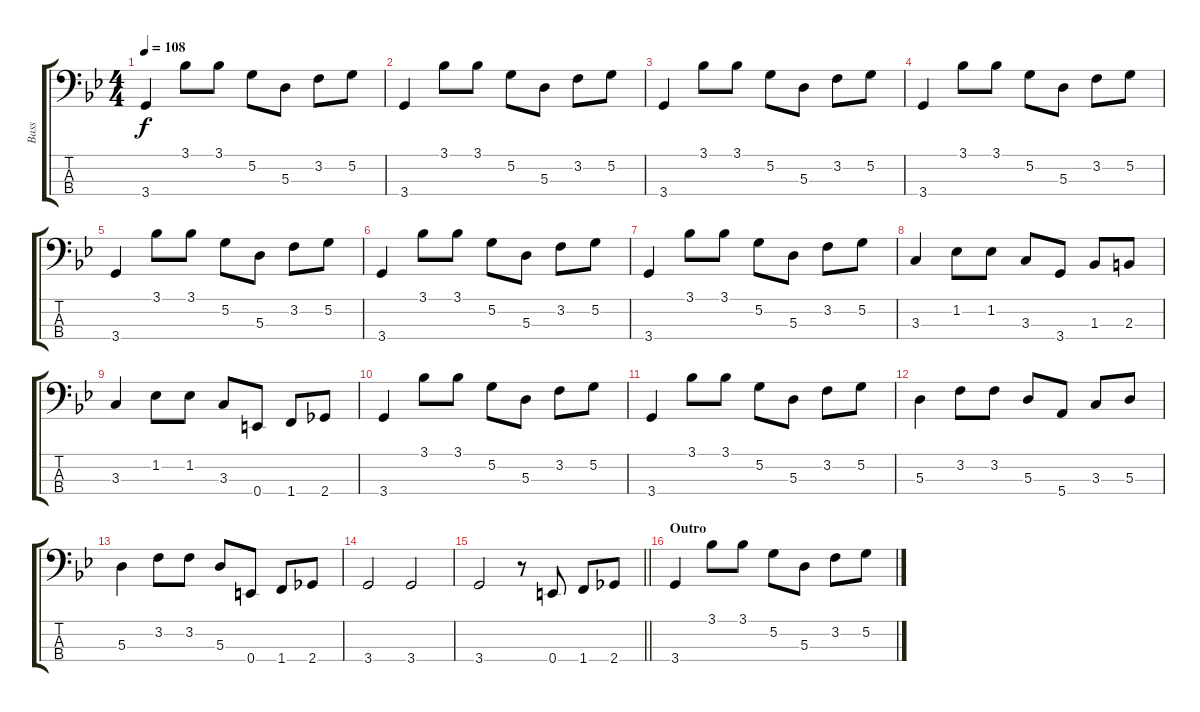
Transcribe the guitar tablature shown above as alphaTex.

\track ("Bass" "Bass") {instrument electricbassfinger}
\staff {score tabs}
\tuning (G2 D2 A1 E1) {hide}
\ts (4 4)
\tempo 108
\clef f4
\ks bb
3.4.4{dy f} 3.1.8 3.1.8 5.2.8 5.3.8 3.2.8 5.2.8 |
3.4.4 3.1.8 3.1.8 5.2.8 5.3.8 3.2.8 5.2.8 |
3.4.4 3.1.8 3.1.8 5.2.8 5.3.8 3.2.8 5.2.8 |
3.4.4 3.1.8 3.1.8 5.2.8 5.3.8 3.2.8 5.2.8 |
3.4.4 3.1.8 3.1.8 5.2.8 5.3.8 3.2.8 5.2.8 |
3.4.4 3.1.8 3.1.8 5.2.8 5.3.8 3.2.8 5.2.8 |
3.4.4 3.1.8 3.1.8 5.2.8 5.3.8 3.2.8 5.2.8 |
3.3.4 1.2.8 1.2.8 3.3.8 3.4.8 1.3.8 2.3.8 |
3.3.4 1.2.8 1.2.8 3.3.8 0.4.8 1.4.8 2.4.8 |
3.4.4 3.1.8 3.1.8 5.2.8 5.3.8 3.2.8 5.2.8 |
3.4.4 3.1.8 3.1.8 5.2.8 5.3.8 3.2.8 5.2.8 |
5.3.4 3.2.8 3.2.8 5.3.8 5.4.8 3.3.8 5.3.8 |
5.3.4 3.2.8 3.2.8 5.3.8 0.4.8 1.4.8 2.4.8 |
3.4.2 3.4.2 |
\barLineRight lightlight
3.4.2 r.8 0.4.8 1.4.8 2.4.8 |
\section ("" "Outro")
3.4.4 3.1.8 3.1.8 5.2.8 5.3.8 3.2.8 5.2.8
